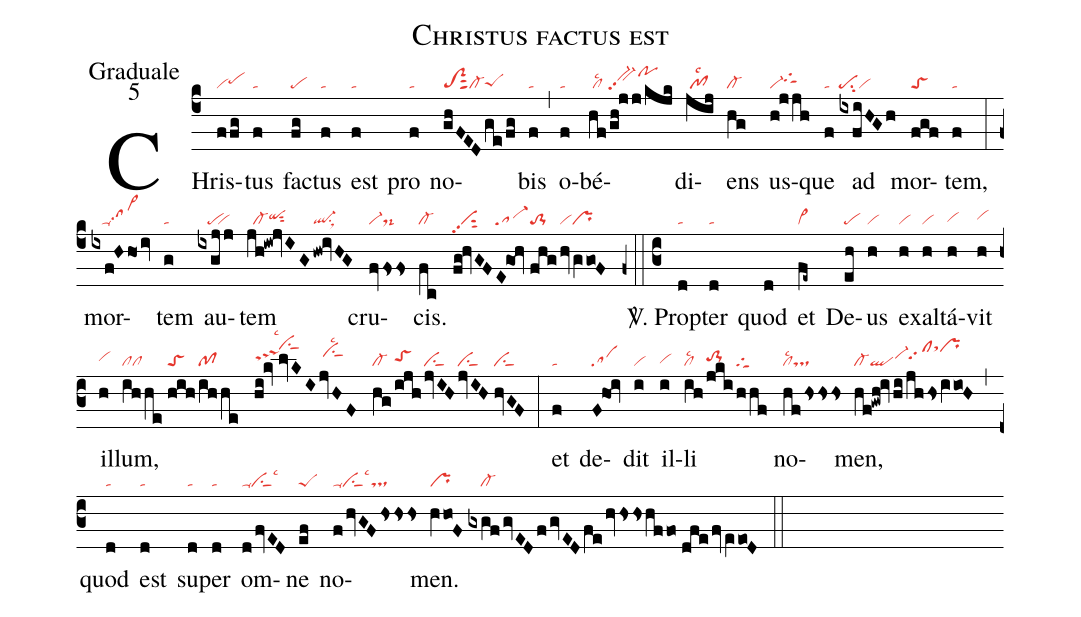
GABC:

name: Christus factus est;
office-part: Graduale;
mode: 5;
nabc-lines: 1;
%%
(c4)
CHris(ffg|vipehh)tus(f|ta) fac(fg|pe)tus(f|ta) est(f|ta) pro(f|ta) no(ghFEDge/fg|toS2sut2cl-peShg)bis(f|ta) (,)
o(f|ta)bé(hf/gh!jj/kjk|/cllsc2//bv-hipp2pohk)di(jij|/pf1lsc2)ens(hg|cl-)
us(h!jjh|vi-tgShi)que(f|ta) ad(ixfiHGh|pesu2vi) mor(fgf|toS)tem,(f|ta) (:)
mor(ixf!Hhoiv|///ta-sa>hh)tem(g|ta) au(ixgjj|///pe``vi)tem(jh!iw!jvIG|//cl-qihhsut2|hw!ivHG|ql-su1sux1) cru(fvfsfs|vi-ds-)cis.(fc|cl-)
(fg!hvGF|vipp2sut2|E!go!hv//|sa-|fhg/|to-1|hvgVgo!F|vipr) (z0::c3)
<sp>V/</sp>. Prop(d|ta)ter(d|ta) quod(d) et(fe~|vi>) De(eh|pe)us(h|vi)
e(h|vi)xal(h|vi)tá(h|vihg)vit(h|vihh) il(h|vihh)lum,(ihhe//|clcl|hih/|toS|ihhe|pf)
(hi!kv//lvKI|vihmppu3su1sut1lsc2|jvHF|/vihjsu1sut1lsc2)
(hg/|cl-|ijh|toShh|jvIH|visu1sut1|jvIH//|visu1sut1|hvGF|visu1sut1) (:)
et(f|ta) de(F!ho!iv|sa)dit(i|vi) il(i|vihg)li(ih/|cllsc2|jki/|to-1hh|hhf|tgS)
no(hf/hshshs|cllsc2ts)men,(hf!gwh!ivhi/jhhs/iVio!H|cl-qlvi-hisfhisthmprhl) (,)
quod(d|ta) est(d|ta) su(d|ta)per(d|ta) om(dfvED|vippu1su1sut1lsc3)ne(ef|peS) no(fhvGFhshshs|vippu1su1sut1lsc3ts)men.(hVho!F|pr)
(gxgfgvEDfgvEDfehvhshshffo//dfe/fveVeo!D|////cl-) (::)
